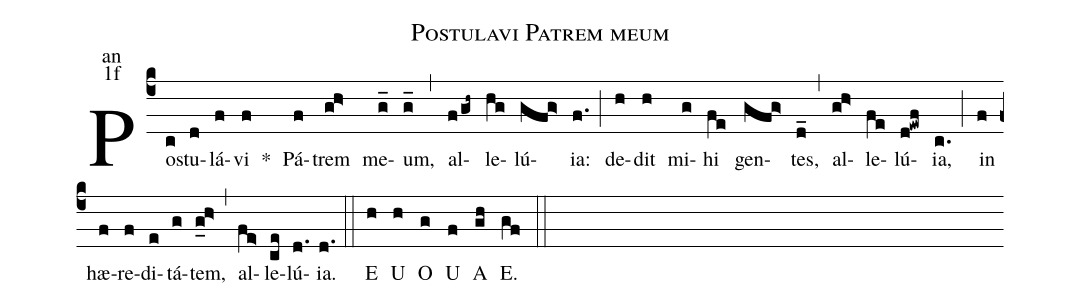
name:Postulavi Patrem meum;
office-part:an;
mode:1f;
%%
(c4) Po(c)stu(d)lá(f)vi(f) <sp>*</sp>() Pá(f)trem(gh>) me(g_)um,(g_) (,) al(f/gh~)le(hg)lú(gfg>){ia}:(f.) (;) de(h)dit(h) mi(g)hi(fe) gen(gfg>)tes,(d_) (,) al(gh>)le(fe)lú(d@ewf){ia},(c.) (;) in(f) hæ(f)re(f)di(e)tá(g)tem,(g_h>) (,) al(fe>)le(ce)lú(d.){ia}.(d.) (::)
<eu>E(h) U(h) O(g) U(f) A(gh) E.(gf) </eu>(::)
